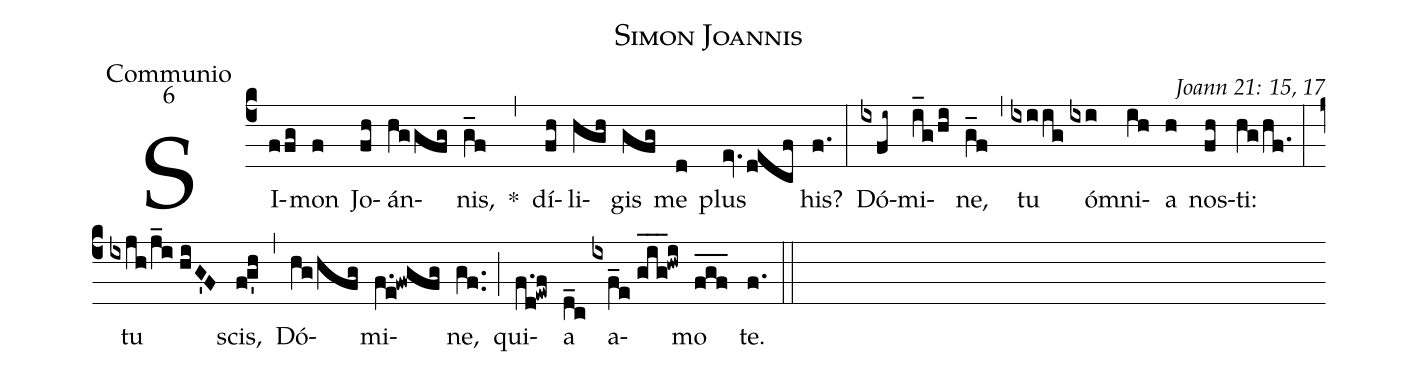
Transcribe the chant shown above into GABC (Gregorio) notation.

name: Simon Joannis;
office-part: Communio;
mode: 6;
commentary: Joann 21: 15, 17;
%%
(c4) SI(ffg)mon(f) Jo(fh)án(hggfg)nis,(g_f) *(,) dí(fh)li(hgh)gis(gfg) me(d) plus(ev.decf) his?(f.) (:)
Dó(ixfi~)mi(i_g/hi)ne,(g_f) (,) tu(ixiig) óm(ixi)ni(ih)a(h) nos(fh)ti:(hg/hf.) (:)
tu(ixjh/j_i//hiG'F) scis,(f!g'h) (,) Dó(hg/hfg)mi(f.e!fwgfg)ne,(gf..) (;) qui(f.d!ewf)a(d_c) a(ixf_e//gig___!hwi)mo(fgf___) te.(f.) (::)
